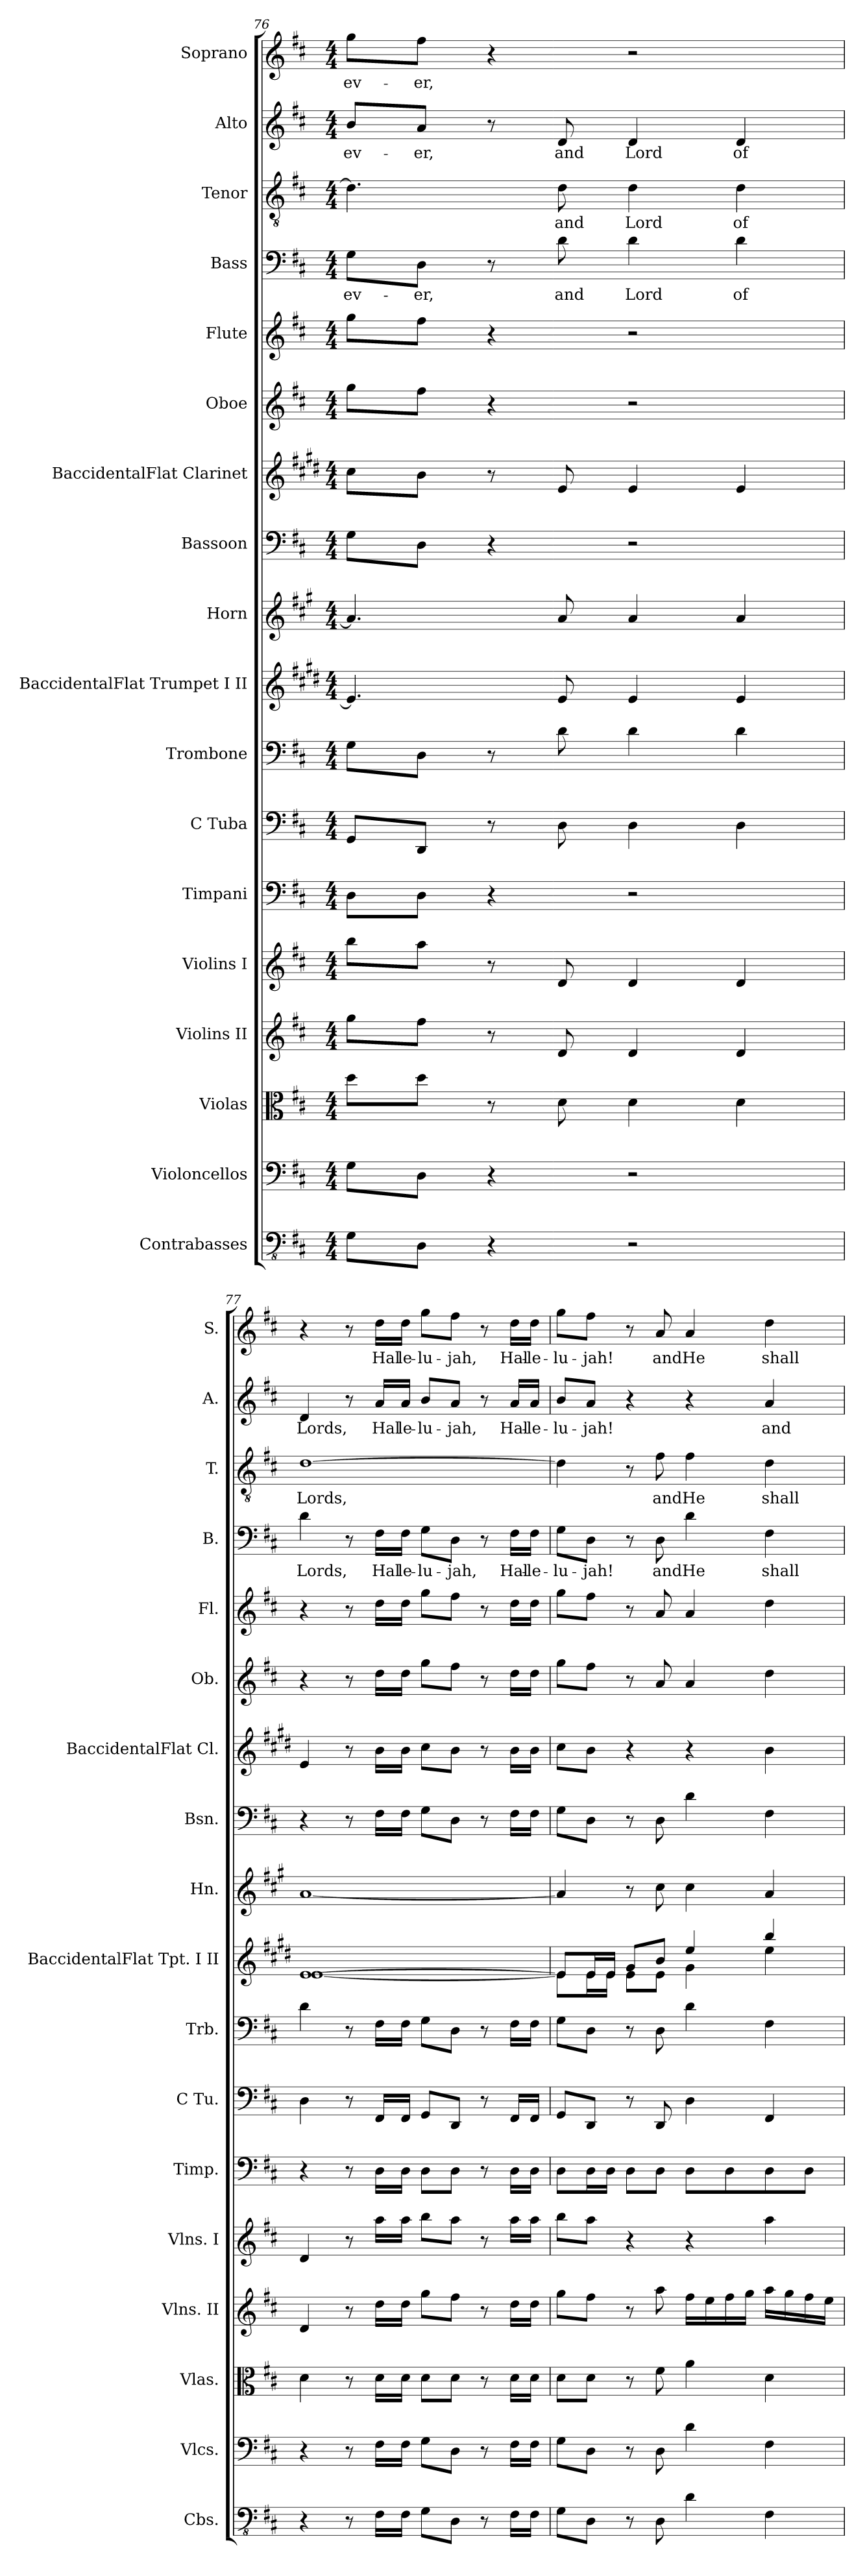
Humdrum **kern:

**kern	**kern	**kern	**kern	**kern	**kern	**kern	**kern	**kern	**kern	**kern	**kern	**kern	**kern	**kern	**text	**kern	**text	**kern	**text	**kern	**text
*part18	*part17	*part16	*part15	*part14	*part13	*part12	*part11	*part10	*part9	*part8	*part7	*part6	*part5	*part4	*part4	*part3	*part3	*part2	*part2	*part1	*part1
*staff18	*staff17	*staff16	*staff15	*staff14	*staff13	*staff12	*staff11	*staff10	*staff9	*staff8	*staff7	*staff6	*staff5	*staff4	*staff4	*staff3	*staff3	*staff2	*staff2	*staff1	*staff1
*I"Contrabasses	*I"Violoncellos	*I"Violas	*I"Violins II	*I"Violins I	*I"Timpani	*I"C Tuba	*I"Trombone	*I"BaccidentalFlat Trumpet I II	*I"Horn	*I"Bassoon	*I"BaccidentalFlat Clarinet	*I"Oboe	*I"Flute	*I"Bass	*	*I"Tenor	*	*I"Alto	*	*I"Soprano	*
*I'Cbs.	*I'Vlcs.	*I'Vlas.	*I'Vlns. II	*I'Vlns. I	*I'Timp.	*I'C Tu.	*I'Trb.	*I'BaccidentalFlat Tpt. I II	*I'Hn.	*I'Bsn.	*I'BaccidentalFlat Cl.	*I'Ob.	*I'Fl.	*I'B.	*	*I'T.	*	*I'A.	*	*I'S.	*
*clefFv4	*clefF4	*clefC3	*clefG2	*clefG2	*clefF4	*clefF4	*clefF4	*clefG2	*clefG2	*clefF4	*clefG2	*clefG2	*clefG2	*clefF4	*	*clefGv2	*	*clefG2	*	*clefG2	*
*	*	*	*	*	*	*	*	*ITrd1c2	*ITrd4c7	*	*ITrd1c2	*	*	*	*	*	*	*	*	*	*
*k[f#c#]	*k[f#c#]	*k[f#c#]	*k[f#c#]	*k[f#c#]	*k[f#c#]	*k[f#c#]	*k[f#c#]	*k[f#c#]	*k[f#c#]	*k[f#c#]	*k[f#c#]	*k[f#c#]	*k[f#c#]	*k[f#c#]	*	*k[f#c#]	*	*k[f#c#]	*	*k[f#c#]	*
*M4/4	*M4/4	*M4/4	*M4/4	*M4/4	*M4/4	*M4/4	*M4/4	*M4/4	*M4/4	*M4/4	*M4/4	*M4/4	*M4/4	*M4/4	*	*M4/4	*	*M4/4	*	*M4/4	*
=76	=76	=76	=76	=76	=76	=76	=76	=76	=76	=76	=76	=76	=76	=76	=76	=76	=76	=76	=76	=76	=76
!	!	!	!	!	!	!	!	!	!	!	!	!	!	!	!LO:LY:b	!	!	!	!LO:LY:b	!	!LO:LY:b
8GG\L	8G\L	8dd\L	8gg\L	8bb\L	8D\L	8GG/L	8G\L	4.d/]	4.d/]	8G\L	8b\L	8gg\L	8gg\L	8G\L	ev-	4.d\]	.	8b/L	ev-	8gg\L	ev-
!	!	!	!	!	!	!	!	!	!	!	!	!	!	!	!LO:LY:b	!	!	!	!LO:LY:b	!	!LO:LY:b
8DD\J	8D\J	8dd\J	8ff#\J	8aa\J	8D\J	8DD/J	8D\J	.	.	8D\J	8a\J	8ff#\J	8ff#\J	8D\J	-er,	.	.	8a/J	-er,	8ff#\J	-er,
4r	4r	8r	8r	8r	4r	8r	8r	.	.	4r	8r	4r	4r	8r	.	.	.	8r	.	4r	.
!	!	!	!	!	!	!	!	!	!	!	!	!	!	!	!LO:LY:b	!	!LO:LY:b	!	!LO:LY:b	!	!
.	.	8d\	8d/	8d/	.	8D\	8d\	8d/	8d/	.	8d/	.	.	8d\	and	8d\	and	8d/	and	.	.
!	!	!	!	!	!	!	!	!	!	!	!	!	!	!	!LO:LY:b	!	!LO:LY:b	!	!LO:LY:b	!	!
2r	2r	4d\	4d/	4d/	2r	4D\	4d\	4d/	4d/	2r	4d/	2r	2r	4d\	Lord	4d\	Lord	4d/	Lord	2r	.
!	!	!	!	!	!	!	!	!	!	!	!	!	!	!	!LO:LY:b	!	!LO:LY:b	!	!LO:LY:b	!	!
.	.	4d\	4d/	4d/	.	4D\	4d\	4d/	4d/	.	4d/	.	.	4d\	of	4d\	of	4d/	of	.	.
=77	=77	=77	=77	=77	=77	=77	=77	=77	=77	=77	=77	=77	=77	=77	=77	=77	=77	=77	=77	=77	=77
*	*	*	*	*	*	*	*	*^	*	*	*	*	*	*	*	*	*	*	*	*	*
!	!	!	!	!	!	!	!	!	!	!	!	!	!	!	!	!LO:LY:b	!	!LO:LY:b	!	!LO:LY:b	!	!
4r	4r	4d\	4d/	4d/	4r	4D\	4d\	[1d	[1d	[1d	4r	4d/	4r	4r	4d\	Lords,	[1d	Lords,	4d/	Lords,	4r	.
8r	8r	8r	8r	8r	8r	8r	8r	.	.	.	8r	8r	8r	8r	8r	.	.	.	8r	.	8r	.
!	!	!	!	!	!	!	!	!	!	!	!	!	!	!	!	!LO:LY:b	!	!	!	!LO:LY:b	!	!LO:LY:b
16FF#\LL	16F#\LL	16d\LL	16dd\LL	16aa\LL	16D\LL	16FF#/LL	16F#\LL	.	.	.	16F#\LL	16a\LL	16dd\LL	16dd\LL	16F#\LL	Hal-	.	.	16a/LL	Hal-	16dd\LL	Hal-
!	!	!	!	!	!	!	!	!	!	!	!	!	!	!	!	!LO:LY:b	!	!	!	!LO:LY:b	!	!LO:LY:b
16FF#\JJ	16F#\JJ	16d\JJ	16dd\JJ	16aa\JJ	16D\JJ	16FF#/JJ	16F#\JJ	.	.	.	16F#\JJ	16a\JJ	16dd\JJ	16dd\JJ	16F#\JJ	-le-	.	.	16a/JJ	-le-	16dd\JJ	-le-
!	!	!	!	!	!	!	!	!	!	!	!	!	!	!	!	!LO:LY:b	!	!	!	!LO:LY:b	!	!LO:LY:b
8GG\L	8G\L	8d\L	8gg\L	8bb\L	8D\L	8GG/L	8G\L	.	.	.	8G\L	8b\L	8gg\L	8gg\L	8G\L	-lu-	.	.	8b/L	-lu-	8gg\L	-lu-
!	!	!	!	!	!	!	!	!	!	!	!	!	!	!	!	!LO:LY:b	!	!	!	!LO:LY:b	!	!LO:LY:b
8DD\J	8D\J	8d\J	8ff#\J	8aa\J	8D\J	8DD/J	8D\J	.	.	.	8D\J	8a\J	8ff#\J	8ff#\J	8D\J	-jah,	.	.	8a/J	-jah,	8ff#\J	-jah,
8r	8r	8r	8r	8r	8r	8r	8r	.	.	.	8r	8r	8r	8r	8r	.	.	.	8r	.	8r	.
!	!	!	!	!	!	!	!	!	!	!	!	!	!	!	!	!LO:LY:b	!	!	!	!LO:LY:b	!	!LO:LY:b
16FF#\LL	16F#\LL	16d\LL	16dd\LL	16aa\LL	16D\LL	16FF#/LL	16F#\LL	.	.	.	16F#\LL	16a\LL	16dd\LL	16dd\LL	16F#\LL	Hal-	.	.	16a/LL	Hal-	16dd\LL	Hal-
!	!	!	!	!	!	!	!	!	!	!	!	!	!	!	!	!LO:LY:b	!	!	!	!LO:LY:b	!	!LO:LY:b
16FF#\JJ	16F#\JJ	16d\JJ	16dd\JJ	16aa\JJ	16D\JJ	16FF#/JJ	16F#\JJ	.	.	.	16F#\JJ	16a\JJ	16dd\JJ	16dd\JJ	16F#\JJ	-le-	.	.	16a/JJ	-le-	16dd\JJ	-le-
!!LO:PB:g=z
=78	=78	=78	=78	=78	=78	=78	=78	=78	=78	=78	=78	=78	=78	=78	=78	=78	=78	=78	=78	=78	=78	=78
!	!	!	!	!	!	!	!	!	!	!	!	!	!	!	!	!LO:LY:b	!	!	!	!LO:LY:b	!	!LO:LY:b
8GG\L	8G\L	8d\L	8gg\L	8bb\L	8D\L	8GG/L	8G\L	8d/L]	8d\L]	4d/]	8G\L	8b\L	8gg\L	8gg\L	8G\L	-lu-	4d\]	.	8b/L	-lu-	8gg\L	-lu-
!	!	!	!	!	!	!	!	!	!	!	!	!	!	!	!	!LO:LY:b	!	!	!	!LO:LY:b	!	!LO:LY:b
8DD\J	8D\J	8d\J	8ff#\J	8aa\J	16D\L	8DD/J	8D\J	16d/L	16d\L	.	8D\J	8a\J	8ff#\J	8ff#\J	8D\J	-jah!	.	.	8a/J	-jah!	8ff#\J	-jah!
.	.	.	.	.	16D\JJ	.	.	16d/JJ	16d\JJ	.	.	.	.	.	.	.	.	.	.	.	.	.
8r	8r	8r	8r	4r	8D\L	8r	8r	8f#/L	8d\L	8r	8r	4r	8r	8r	8r	.	8r	.	4r	.	8r	.
!	!	!	!	!	!	!	!	!	!	!	!	!	!	!	!	!LO:LY:b	!	!LO:LY:b	!	!	!	!LO:LY:b
8DD\	8D\	8f#\	8aa\	.	8D\J	8DD/	8D\	8a/J	8d\J	8f#\	8D\	.	8a/	8a/	8D\	and	8f#\	and	.	.	8a/	and
!	!	!	!	!	!	!	!	!	!	!	!	!	!	!	!	!LO:LY:b	!	!LO:LY:b	!	!	!	!LO:LY:b
4D\	4d\	4a\	16ff#\LL	4r	8D\L	4D\	4d\	4dd/	4f#\	4f#\	4d\	4r	4a/	4a/	4d\	He	4f#\	He	4r	.	4a/	He
.	.	.	16ee\	.	.	.	.	.	.	.	.	.	.	.	.	.	.	.	.	.	.	.
.	.	.	16ff#\	.	8D\	.	.	.	.	.	.	.	.	.	.	.	.	.	.	.	.	.
.	.	.	16gg\JJ	.	.	.	.	.	.	.	.	.	.	.	.	.	.	.	.	.	.	.
!	!	!	!	!	!	!	!	!	!	!	!	!	!	!	!	!LO:LY:b	!	!LO:LY:b	!	!LO:LY:b	!	!LO:LY:b
4FF#\	4F#\	4d\	16aa\LL	4aa\	8D\	4FF#/	4F#\	4aa/	4dd\	4d/	4F#\	4a\	4dd\	4dd\	4F#\	shall	4d\	shall	4a/	and	4dd\	shall
.	.	.	16gg\	.	.	.	.	.	.	.	.	.	.	.	.	.	.	.	.	.	.	.
.	.	.	16ff#\	.	8D\J	.	.	.	.	.	.	.	.	.	.	.	.	.	.	.	.	.
.	.	.	16ee\JJ	.	.	.	.	.	.	.	.	.	.	.	.	.	.	.	.	.	.	.
*	*	*	*	*	*	*	*	*v	*v	*	*	*	*	*	*	*	*	*	*	*	*	*
=	=	=	=	=	=	=	=	=	=	=	=	=	=	=	=	=	=	=	=	=	=
*-	*-	*-	*-	*-	*-	*-	*-	*-	*-	*-	*-	*-	*-	*-	*-	*-	*-	*-	*-	*-	*-
